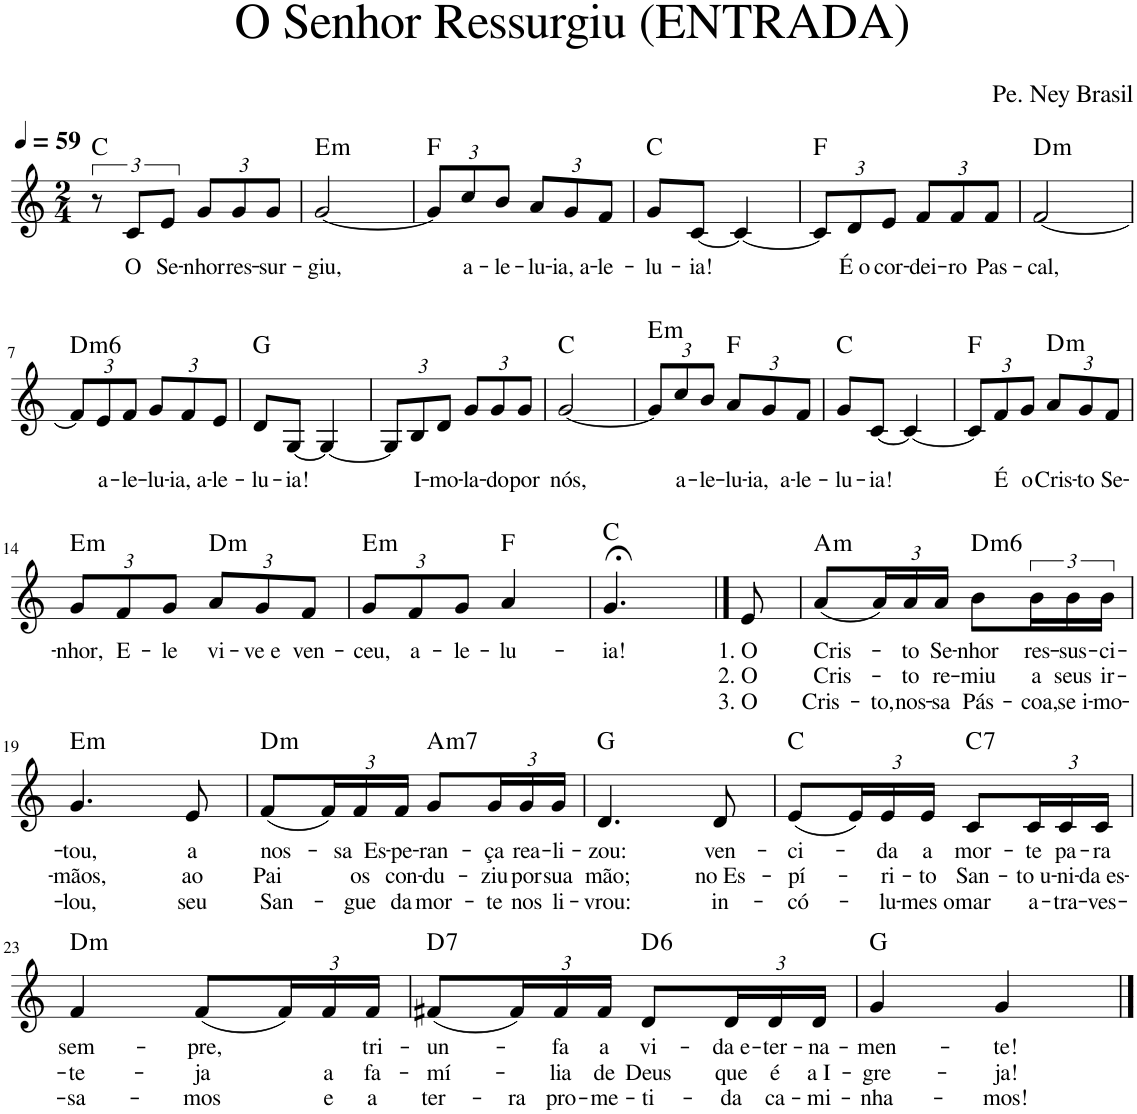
**kern	**text	**text	**text	**harte
*part1	*part1	*part1	*part1	*part1
*staff1	*staff1	*staff1	*staff1	*
*I"Voz	*	*	*	*
*I'Vo.	*	*	*	*
*clefG2	*	*	*	*
*k[]	*	*	*	*
*M2/4	*	*	*	*
*MM59	*	*	*	*
=1	=1	=1	=1	=1
12r	.	.	.	C:maj
!	!LO:LY:b	!	!	!
12c/L	O	.	.	.
!	!LO:LY:b	!	!	!
12e/J	Se-	.	.	.
*Xbrackettup	*	*	*	*
!	!LO:LY:b	!	!	!
12g/L	-nhor	.	.	.
!	!LO:LY:b	!	!	!
12g/	res-	.	.	.
!	!LO:LY:b	!	!	!
12g/J	-sur-	.	.	.
=2	=2	=2	=2	=2
!	!LO:LY:b	!	!	!LO:H:kt=m
[2g/	-giu,	.	.	E:min
=3	=3	=3	=3	=3
12g/L]	.	.	.	F:maj
!	!LO:LY:b	!	!	!
12cc/	a-	.	.	.
!	!LO:LY:b	!	!	!
12b/J	-le-	.	.	.
!	!LO:LY:b	!	!	!
12a/L	-lu-	.	.	.
!	!LO:LY:b	!	!	!
12g/	-ia, a-	.	.	.
!	!LO:LY:b	!	!	!
12f/J	-le-	.	.	.
=4	=4	=4	=4	=4
!	!LO:LY:b	!	!	!
8g/L	-lu-	.	.	C:maj
!	!LO:LY:b	!	!	!
[8c/J	-ia!	.	.	.
4c/_	.	.	.	.
=5	=5	=5	=5	=5
12c/L]	.	.	.	F:maj
!	!LO:LY:b	!	!	!
12d/	É o	.	.	.
!	!LO:LY:b	!	!	!
12e/J	cor-	.	.	.
!	!LO:LY:b	!	!	!
12f/L	-dei-	.	.	.
!	!LO:LY:b	!	!	!
12f/	-ro	.	.	.
!	!LO:LY:b	!	!	!
12f/J	Pas-	.	.	.
=6	=6	=6	=6	=6
!	!LO:LY:b	!	!	!LO:H:kt=m
[2f/	-cal,	.	.	D:min
!!LO:LB:g=z
=7	=7	=7	=7	=7
!	!	!	!	!LO:H:kt=m6
12f/L]	.	.	.	D:min6
!	!LO:LY:b	!	!	!
12e/	a-	.	.	.
!	!LO:LY:b	!	!	!
12f/J	-le-	.	.	.
!	!LO:LY:b	!	!	!
12g/L	-lu-	.	.	.
!	!LO:LY:b	!	!	!
12f/	-ia, a-	.	.	.
!	!LO:LY:b	!	!	!
12e/J	-le-	.	.	.
=8	=8	=8	=8	=8
!	!LO:LY:b	!	!	!
8d/L	-lu-	.	.	G:maj
!	!LO:LY:b	!	!	!
[8G/J	-ia!	.	.	.
4G/_	.	.	.	.
=9	=9	=9	=9	=9
12G/L]	.	.	.	.
!	!LO:LY:b	!	!	!
12B/	I-	.	.	.
!	!LO:LY:b	!	!	!
12d/J	-mo-	.	.	.
!	!LO:LY:b	!	!	!
12g/L	-la-	.	.	.
!	!LO:LY:b	!	!	!
12g/	-do	.	.	.
!	!LO:LY:b	!	!	!
12g/J	por	.	.	.
=10	=10	=10	=10	=10
!	!LO:LY:b	!	!	!
[2g/	nós,	.	.	C:maj
=11	=11	=11	=11	=11
!	!	!	!	!LO:H:kt=m
12g/L]	.	.	.	E:min
!	!LO:LY:b	!	!	!
12cc/	a-	.	.	.
!	!LO:LY:b	!	!	!
12b/J	-le-	.	.	.
!	!LO:LY:b	!	!	!
12a/L	-lu-	.	.	F:maj
!	!LO:LY:b	!	!	!
12g/	-ia, a-	.	.	.
!	!LO:LY:b	!	!	!
12f/J	-le-	.	.	.
=12	=12	=12	=12	=12
!	!LO:LY:b	!	!	!
8g/L	-lu-	.	.	C:maj
!	!LO:LY:b	!	!	!
[8c/J	-ia!	.	.	.
4c/_	.	.	.	.
=13	=13	=13	=13	=13
12c/L]	.	.	.	F:maj
!	!LO:LY:b	!	!	!
12f/	É	.	.	.
!	!LO:LY:b	!	!	!
12g/J	o	.	.	.
!	!LO:LY:b	!	!	!LO:H:kt=m
12a/L	Cris-	.	.	D:min
!	!LO:LY:b	!	!	!
12g/	-to	.	.	.
!	!LO:LY:b	!	!	!
12f/J	Se-	.	.	.
!!LO:LB:g=z
=14	=14	=14	=14	=14
!	!LO:LY:b	!	!	!LO:H:kt=m
12g/L	-nhor,	.	.	E:min
!	!LO:LY:b	!	!	!
12f/	E-	.	.	.
!	!LO:LY:b	!	!	!
12g/J	-le	.	.	.
!	!LO:LY:b	!	!	!LO:H:kt=m
12a/L	vi-	.	.	D:min
!	!LO:LY:b	!	!	!
12g/	-ve e	.	.	.
!	!LO:LY:b	!	!	!
12f/J	ven-	.	.	.
=15	=15	=15	=15	=15
!	!LO:LY:b	!	!	!LO:H:kt=m
12g/L	-ceu,	.	.	E:min
!	!LO:LY:b	!	!	!
12f/	a-	.	.	.
!	!LO:LY:b	!	!	!
12g/J	-le-	.	.	.
!	!LO:LY:b	!	!	!
4a/	-lu-	.	.	F:maj
=16	=16	=16	=16	=16
!	!LO:LY:b	!	!	!
4.g;</	-ia!	.	.	C:maj
==17	==17	==17	==17	==17
!	!LO:LY:b	!LO:LY:b	!LO:LY:b	!
8e/	1. O	2. O	3. O	.
=18	=18	=18	=18	=18
!	!LO:LY:b	!LO:LY:b	!LO:LY:b	!LO:H:kt=m
(8a/L	Cris-	Cris-	Cris-	A:min
!	!	!	!LO:LY:b	!
24a/L)	.	.	-to,	.
!	!LO:LY:b	!LO:LY:b	!LO:LY:b	!
24a/	-to	-to	nos-	.
!	!LO:LY:b	!LO:LY:b	!LO:LY:b	!
24a/JJ	Se-	re-	-sa	.
!	!LO:LY:b	!LO:LY:b	!LO:LY:b	!LO:H:kt=m6
8b\L	-nhor	-miu	Pás-	D:min6
*brackettup	*	*	*	*
!	!LO:LY:b	!LO:LY:b	!LO:LY:b	!
24b\L	res-	a	-coa,	.
!	!LO:LY:b	!LO:LY:b	!LO:LY:b	!
24b\	-sus-	seus	se i-	.
!	!LO:LY:b	!LO:LY:b	!LO:LY:b	!
24b\JJ	-ci-	ir-	-mo-	.
!!LO:LB:g=z
=19	=19	=19	=19	=19
!	!LO:LY:b	!LO:LY:b	!LO:LY:b	!LO:H:kt=m
4.g/	-tou,	-mãos,	-lou,	E:min
!	!LO:LY:b	!LO:LY:b	!LO:LY:b	!
8e/	a	ao	seu	.
=20	=20	=20	=20	=20
!	!LO:LY:b	!LO:LY:b	!LO:LY:b	!LO:H:kt=m
(8f/L	nos-	Pai	San-	D:min
*Xbrackettup	*	*	*	*
24f/L)	.	.	.	.
!	!LO:LY:b	!LO:LY:b	!LO:LY:b	!
24f/	-sa Es-	os	-gue	.
!	!LO:LY:b	!LO:LY:b	!LO:LY:b	!
24f/JJ	-pe-	con-	da	.
!	!LO:LY:b	!LO:LY:b	!LO:LY:b	!LO:H:kt=m7
8g/L	-ran-	-du-	mor-	A:min7
!	!LO:LY:b	!LO:LY:b	!LO:LY:b	!
24g/L	-ça	-ziu	-te	.
!	!LO:LY:b	!LO:LY:b	!LO:LY:b	!
24g/	rea-	por	nos	.
!	!LO:LY:b	!LO:LY:b	!LO:LY:b	!
24g/JJ	-li-	sua	li-	.
=21	=21	=21	=21	=21
!	!LO:LY:b	!LO:LY:b	!LO:LY:b	!
4.d/	-zou:	mão;	-vrou:	G:maj
!	!LO:LY:b	!LO:LY:b	!LO:LY:b	!
8d/	ven-	no Es-	in-	.
=22	=22	=22	=22	=22
!	!LO:LY:b	!LO:LY:b	!LO:LY:b	!
(8e/L	-ci-	-pí-	-có-	C:maj
24e/L)	.	.	.	.
!	!LO:LY:b	!LO:LY:b	!LO:LY:b	!
24e/	-da	-ri-	-lu-	.
!	!LO:LY:b	!LO:LY:b	!LO:LY:b	!
24e/JJ	a	-to	-mes o	.
!	!LO:LY:b	!LO:LY:b	!LO:LY:b	!LO:H:kt=7
8c/L	mor-	San-	mar	C:7
!	!LO:LY:b	!LO:LY:b	!LO:LY:b	!
24c/L	-te	-to u-	a-	.
!	!LO:LY:b	!LO:LY:b	!LO:LY:b	!
24c/	pa-	-ni-	-tra-	.
!	!LO:LY:b	!LO:LY:b	!LO:LY:b	!
24c/JJ	-ra	-da es-	-ves-	.
!!LO:LB:g=z
=23	=23	=23	=23	=23
!	!LO:LY:b	!LO:LY:b	!LO:LY:b	!LO:H:kt=m
4f/	sem-	-te-	-sa-	D:min
!	!LO:LY:b	!LO:LY:b	!LO:LY:b	!
(8f/L	-pre,	-ja	-mos	.
24f/L)	.	.	.	.
!	!	!LO:LY:b	!LO:LY:b	!
24f/	.	a	e	.
!	!LO:LY:b	!LO:LY:b	!LO:LY:b	!
24f/JJ	tri-	fa-	a	.
=24	=24	=24	=24	=24
!	!LO:LY:b	!LO:LY:b	!LO:LY:b	!LO:H:kt=7
(8f#X/L	-un-	-mí-	ter-	D:7
!	!	!	!LO:LY:b	!
24f#/L)	.	.	-ra	.
!	!LO:LY:b	!LO:LY:b	!LO:LY:b	!
24f#/	-fa	-lia	pro-	.
!	!LO:LY:b	!LO:LY:b	!LO:LY:b	!
24f#/JJ	a	de	-me-	.
!	!LO:LY:b	!LO:LY:b	!LO:LY:b	!LO:H:kt=6
8d/L	vi-	Deus	-ti-	D:maj6
!	!LO:LY:b	!LO:LY:b	!LO:LY:b	!
24d/L	-da e-	que	-da	.
!	!LO:LY:b	!LO:LY:b	!LO:LY:b	!
24d/	-ter-	é	ca-	.
!	!LO:LY:b	!LO:LY:b	!LO:LY:b	!
24d/JJ	-na-	a I-	-mi-	.
=25	=25	=25	=25	=25
!	!LO:LY:b	!LO:LY:b	!LO:LY:b	!
4g/	-men-	-gre-	-nha-	G:maj
!	!LO:LY:b	!LO:LY:b	!LO:LY:b	!
4g/	-te!	-ja!	-mos!	.
==	==	==	==	==
*-	*-	*-	*-	*-
